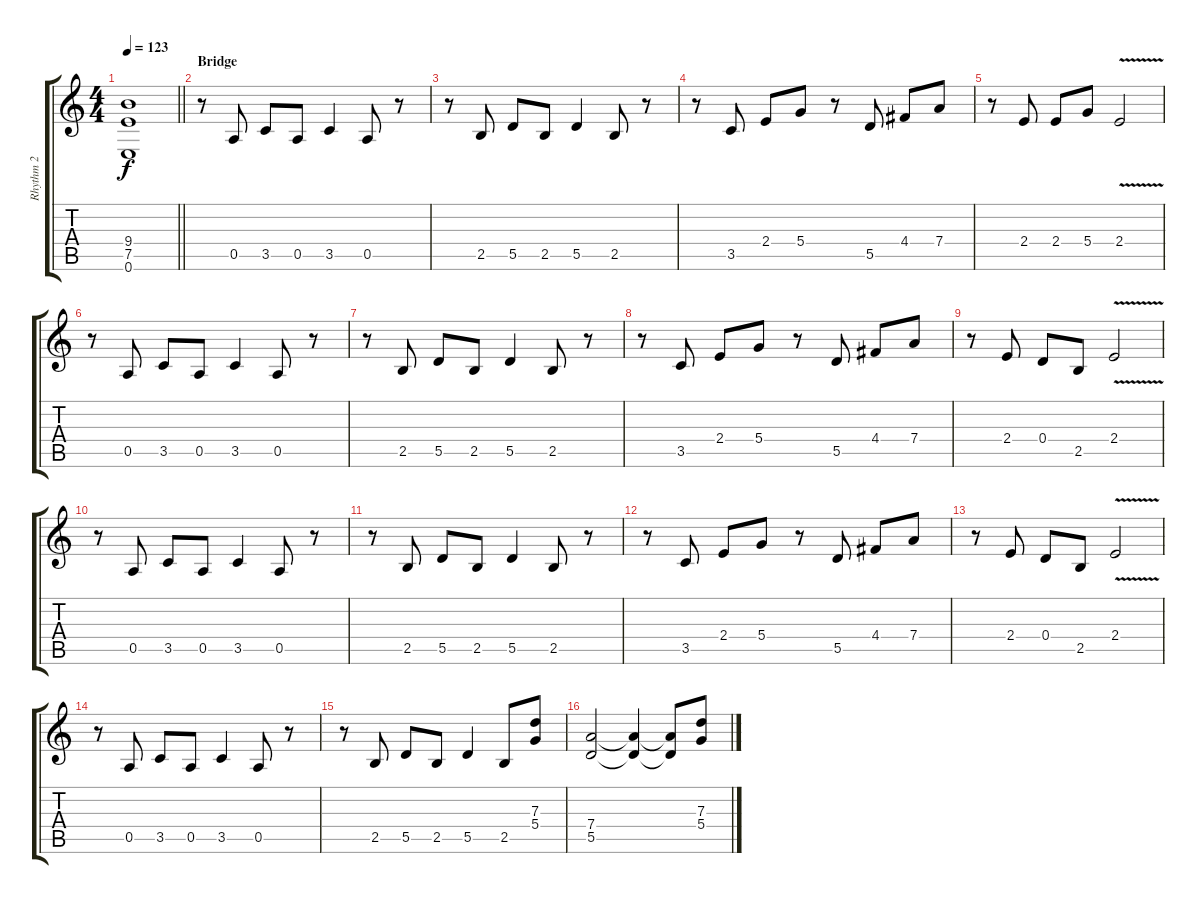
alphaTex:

\track ("Rhythm 2" "Rhythm 2") {instrument overdrivenguitar}
\staff {score tabs}
\tuning (E4 B3 G3 D3 A2 E2) {hide}
\ts (4 4)
\tempo 123
\clef g2
\barLineRight lightlight
\ks c
(9.4{t} 7.5{t} 0.6{t}).1{dy f} |
\section ("" "Bridge")
r.8 0.5.8 3.5.8 0.5.8 3.5.4 0.5.8 r.8 |
r.8 2.5.8 5.5.8 2.5.8 5.5.4 2.5.8 r.8 |
r.8 3.5.8 2.4.8 5.4.8 r.8 5.5.8 4.4.8 7.4.8 |
r.8 2.4.8 2.4.8 5.4.8 2.4{v}.2 |
r.8 0.5.8 3.5.8 0.5.8 3.5.4 0.5.8 r.8 |
r.8 2.5.8 5.5.8 2.5.8 5.5.4 2.5.8 r.8 |
r.8 3.5.8 2.4.8 5.4.8 r.8 5.5.8 4.4.8 7.4.8 |
r.8 2.4.8 0.4.8 2.5.8 2.4{v}.2 |
r.8 0.5.8 3.5.8 0.5.8 3.5.4 0.5.8 r.8 |
r.8 2.5.8 5.5.8 2.5.8 5.5.4 2.5.8 r.8 |
r.8 3.5.8 2.4.8 5.4.8 r.8 5.5.8 4.4.8 7.4.8 |
r.8 2.4.8 0.4.8 2.5.8 2.4{v}.2 |
r.8 0.5.8 3.5.8 0.5.8 3.5.4 0.5.8 r.8 |
r.8 2.5.8 5.5.8 2.5.8 5.5.4 2.5.8 (7.3 5.4).8 |
(7.4 5.5).2 (7.4{t} 5.5{t}).4 (7.4{t} 5.5{t}).8 (7.3 5.4).8
